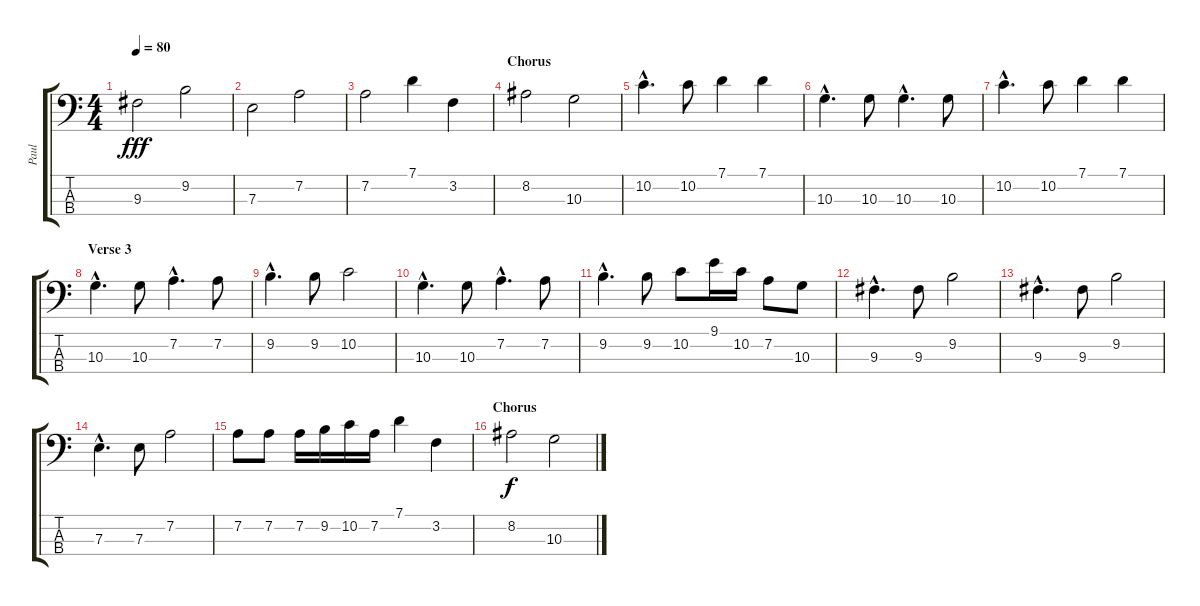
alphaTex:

\track ("Paul" "Paul") {instrument acousticbass}
\staff {score tabs}
\tuning (G2 D2 A1 E1) {hide}
\ts (4 4)
\tempo 80
\clef f4
\ks c
9.3.2{dy fff} 9.2.2 |
7.3.2 7.2.2 |
7.2.2 7.1.4 3.2.4 |
\section ("" "Chorus")
8.2.2 10.3.2 |
10.2{hac}.4{d} 10.2.8 7.1.4 7.1.4 |
10.3{hac}.4{d} 10.3.8 10.3{hac}.4{d} 10.3.8 |
10.2{hac}.4{d} 10.2.8 7.1.4 7.1.4 |
\section ("" "Verse 3")
10.3{hac}.4{d} 10.3.8 7.2{hac}.4{d} 7.2.8 |
9.2{hac}.4{d} 9.2.8 10.2.2 |
10.3{hac}.4{d} 10.3.8 7.2{hac}.4{d} 7.2.8 |
9.2{hac}.4{d} 9.2.8 10.2.8 9.1.16 10.2.16 7.2.8 10.3.8 |
9.3{hac}.4{d} 9.3.8 9.2.2 |
9.3{hac}.4{d} 9.3.8 9.2.2 |
7.3{hac}.4{d} 7.3.8 7.2.2 |
7.2.8 7.2.8 7.2.16 9.2.16 10.2.16 7.2.16 7.1.4 3.2.4 |
\section ("" "Chorus")
8.2.2{dy f} 10.3.2
